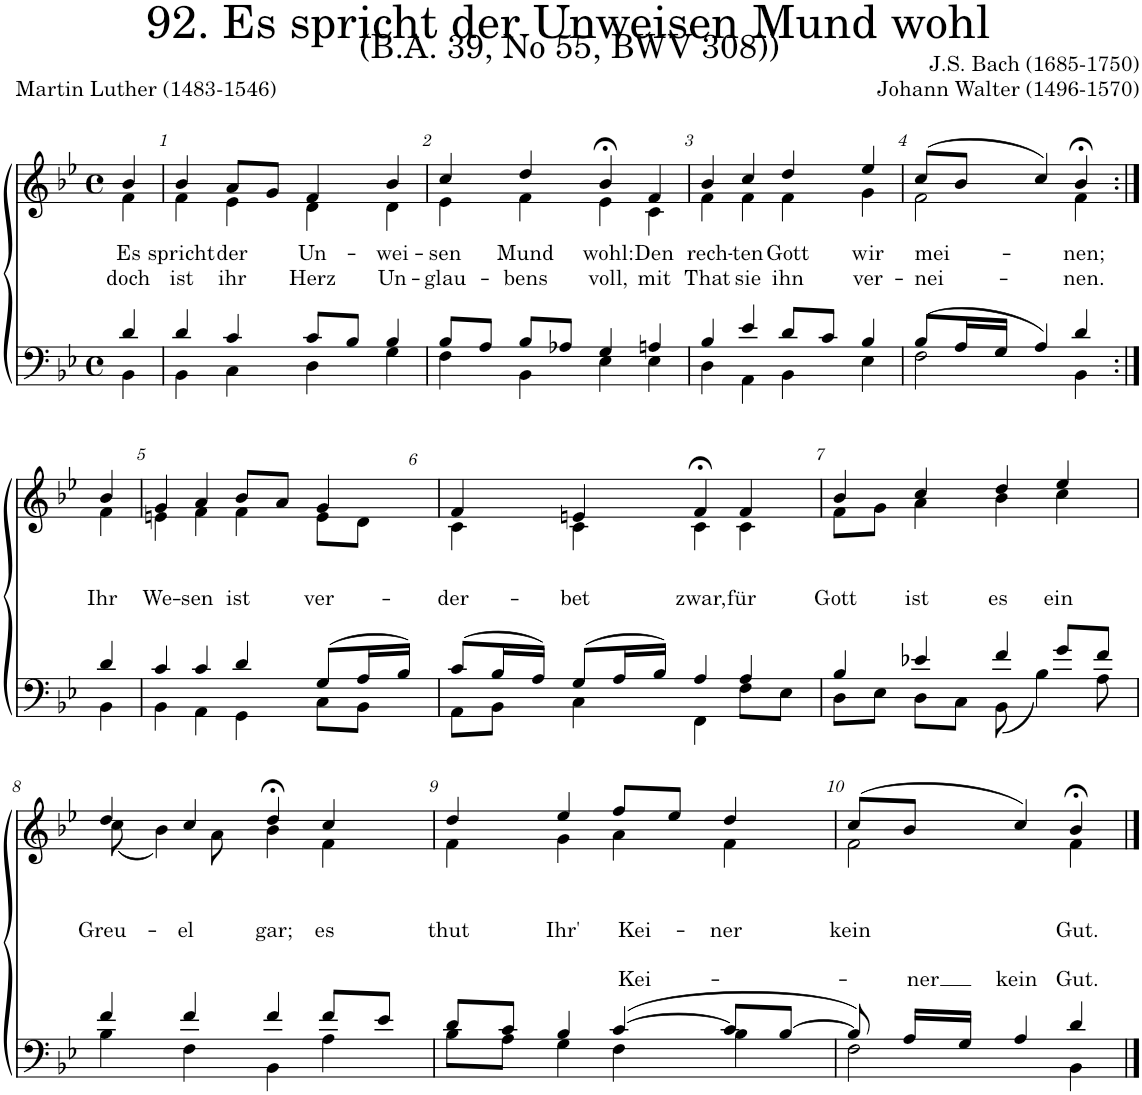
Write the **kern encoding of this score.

**kern	**text	**kern	**text	**text
*part2	*part2	*part1	*part1	*part1
*staff2	*staff2	*staff1	*staff1	*staff1
*I"Tenor/Bass	*	*I"Soprano/Alto	*	*
*clefF4	*	*clefG2	*	*
*k[b-e-]	*	*k[b-e-]	*	*
*M4/4	*	*M4/4	*	*
*met(c)	*	*met(c)	*	*
=	=	=	=	=
*^	*	*	*	*
!	!	!	!	!LO:LY:b	!LO:LY:b
*	*	*	*^	*	*
4d/	4BB-\	.	4b-;</	4f\	Es	doch
=1	=1	=1	=1	=1	=1	=1
!	!	!	!	!	!LO:LY:b	!LO:LY:b
4d/	4BB-\	.	4b-;</	4f\	spricht	ist
!	!	!	!	!	!LO:LY:b	!LO:LY:b
4c/	4C\	.	8a/L	4e-\	der	ihr
.	.	.	8g/J	.	.	.
!	!	!	!	!	!LO:LY:b	!LO:LY:b
8c/L	4D\	.	4f/	4d\	Un-	Herz
8B-/J	.	.	.	.	.	.
!	!	!	!	!	!LO:LY:b	!LO:LY:b
4B-/	4G\	.	4b-/	4d\	-wei-	Un-
=2	=2	=2	=2	=2	=2	=2
!	!	!	!	!	!LO:LY:b	!LO:LY:b
8B-/L	4F\	.	4cc;</	4e-\	-sen	-glau-
8A/J	.	.	.	.	.	.
!	!	!	!	!	!LO:LY:b	!LO:LY:b
8B-/L	4BB-\	.	4dd;</	4f\	Mund	-bens
8A-X/J	.	.	.	.	.	.
!	!	!	!	!	!LO:LY:b	!LO:LY:b
4G/	4E-\	.	4b-;<,/	4e-\	wohl:	voll,
!	!	!	!	!	!LO:LY:b	!LO:LY:b
4An/	4E-\	.	4f/	4c\	Den	mit
=3	=3	=3	=3	=3	=3	=3
!	!	!	!	!	!LO:LY:b	!LO:LY:b
4B-/	4D\	.	4b-;</	4f\	rech-	That
!	!	!	!	!	!LO:LY:b	!LO:LY:b
4e-/	4AA\	.	4cc/	4f\	-ten	sie
!	!	!	!	!	!LO:LY:b	!LO:LY:b
8d/L	4BB-\	.	4dd/	4f\	Gott	ihn
8c/J	.	.	.	.	.	.
!	!	!	!	!	!LO:LY:b	!LO:LY:b
4B-/	4E-\	.	4ee-/	4g\	wir	ver-
=4	=4	=4	=4	=4	=4	=4
!	!	!	!	!	!LO:LY:b	!LO:LY:b
(8B-/L	2F\	.	(8cc;</L	2f\	mei-	-nei-
16A;</L	.	.	8b-/J	.	.	.
16G/JJ	.	.	.	.	.	.
4A/)	.	.	4cc/)	.	.	.
!	!	!	!	!	!LO:LY:b	!LO:LY:b
4d/	4BB-\	.	4b-;<,/	4f\	-nen;	-nen.
!!LO:LB:g=z	!!
=4X1:|!	=4X1:|!	=4X1:|!	=4X1:|!	=4X1:|!	=4X1:|!	=4X1:|!
!	!	!	!	!	!	!LO:LY:b
4d/	4BB-\	.	4b-/	4f\	.	Ihr
=5	=5	=5	=5	=5	=5	=5
!	!	!	!	!	!	!LO:LY:b
4c/	4BB-\	.	4g;</	4en\	.	We-
!	!	!	!	!	!	!LO:LY:b
4c/	4AA\	.	4a/	4f\	.	-sen
!	!	!	!	!	!	!LO:LY:b
4d/	4GG\	.	8b-/L	4f\	.	ist
.	.	.	8a/J	.	.	.
!	!	!	!	!	!	!LO:LY:b
(8G;</L	8C\L	.	4g/	8e\L	.	ver-
16A/L	8BB-\J	.	.	8d\J	.	.
16B-/JJ)	.	.	.	.	.	.
=6	=6	=6	=6	=6	=6	=6
!	!	!	!	!	!	!LO:LY:b
(8c;</L	8AA\L	.	4f/	4c\	.	der-
16B-/L	8BB-\J	.	.	.	.	.
16A/JJ)	.	.	.	.	.	.
!	!	!	!	!	!	!LO:LY:b
(8G/L	4C\	.	4en/	4c\	.	-bet
16A/L	.	.	.	.	.	.
16B-/JJ)	.	.	.	.	.	.
!	!	!	!	!	!	!LO:LY:b
4A/	4FF\	.	4f;<,/	4c\	.	zwar,
!	!	!	!	!	!	!LO:LY:b
4A/	8F\L	.	4f/	4c\	.	für
.	8E-\J	.	.	.	.	.
=7	=7	=7	=7	=7	=7	=7
!	!	!	!	!	!	!LO:LY:b
4B-/	8D\L	.	4b-/	8f\L	.	Gott
.	8E-\J	.	.	8g\J	.	.
!	!	!	!	!	!	!LO:LY:b
4e-X/	8D\L	.	4cc/	4a\	.	ist
.	8C\J	.	.	.	.	.
!	!	!	!	!	!	!LO:LY:b
4f/	(8BB-\	.	4dd/	4b-\	.	es
.	4B-\)	.	.	.	.	.
!	!	!	!	!	!	!LO:LY:b
8g/L	.	.	4ee-/	4cc\	.	ein
8f/J	8A\	.	.	.	.	.
!!LO:LB:g=z	!!
=8	=8	=8	=8	=8	=8	=8
!	!	!	!	!	!	!LO:LY:b
4f/	4B-\	.	4dd/	(8cc\	.	Greu-
.	.	.	.	4b-\)	.	.
!	!	!	!	!	!	!LO:LY:b
4f/	4F\	.	4cc/	.	.	-el
.	.	.	.	8a\	.	.
!	!	!	!	!	!	!LO:LY:b
4f/	4BB-\	.	4dd;<,/	4b-\	.	gar;
!	!	!	!	!	!	!LO:LY:b
8f/L	4A\	.	4cc/	4f\	.	es
8e-/J	.	.	.	.	.	.
=9	=9	=9	=9	=9	=9	=9
!	!	!	!	!	!	!LO:LY:b
8d;</L	8B-\L	.	4dd/	4f\	.	thut
8c/J	8A\J	.	.	.	.	.
!	!	!	!	!	!	!LO:LY:b
4B-/	4G\	.	4ee-;</	4g\	.	Ihr'
!	!	!LO:LY:a	!	!	!	!LO:LY:b
([4c/	4F\	Kei-	8ff/L	4a\	.	Kei-
.	.	.	8ee-/J	.	.	.
!	!	!	!	!	!	!LO:LY:b
8c/L]	4B-\	.	4dd/	4f\	.	-ner
[8B-/J	.	.	.	.	.	.
=10	=10	=10	=10	=10	=10	=10
!	!	!	!	!	!	!LO:LY:b
8B-/])	2F\	.	(8cc;</L	2f\	.	kein
!	!	!LO:LY:a	!	!	!	!
16A/LL	.	-ner	8b-/J	.	.	.
16G/JJ	.	.	.	.	.	.
!	!	!LO:LY:a	!	!	!	!
4A/	.	kein	4cc/)	.	.	.
!	!	!LO:LY:a	!	!	!	!LO:LY:b
4d/	4BB-\	Gut.	4b-;</	4f\	.	Gut.
*v	*v	*	*	*	*	*
*	*	*v	*v	*	*
==	==	==	==	==
*-	*-	*-	*-	*-
